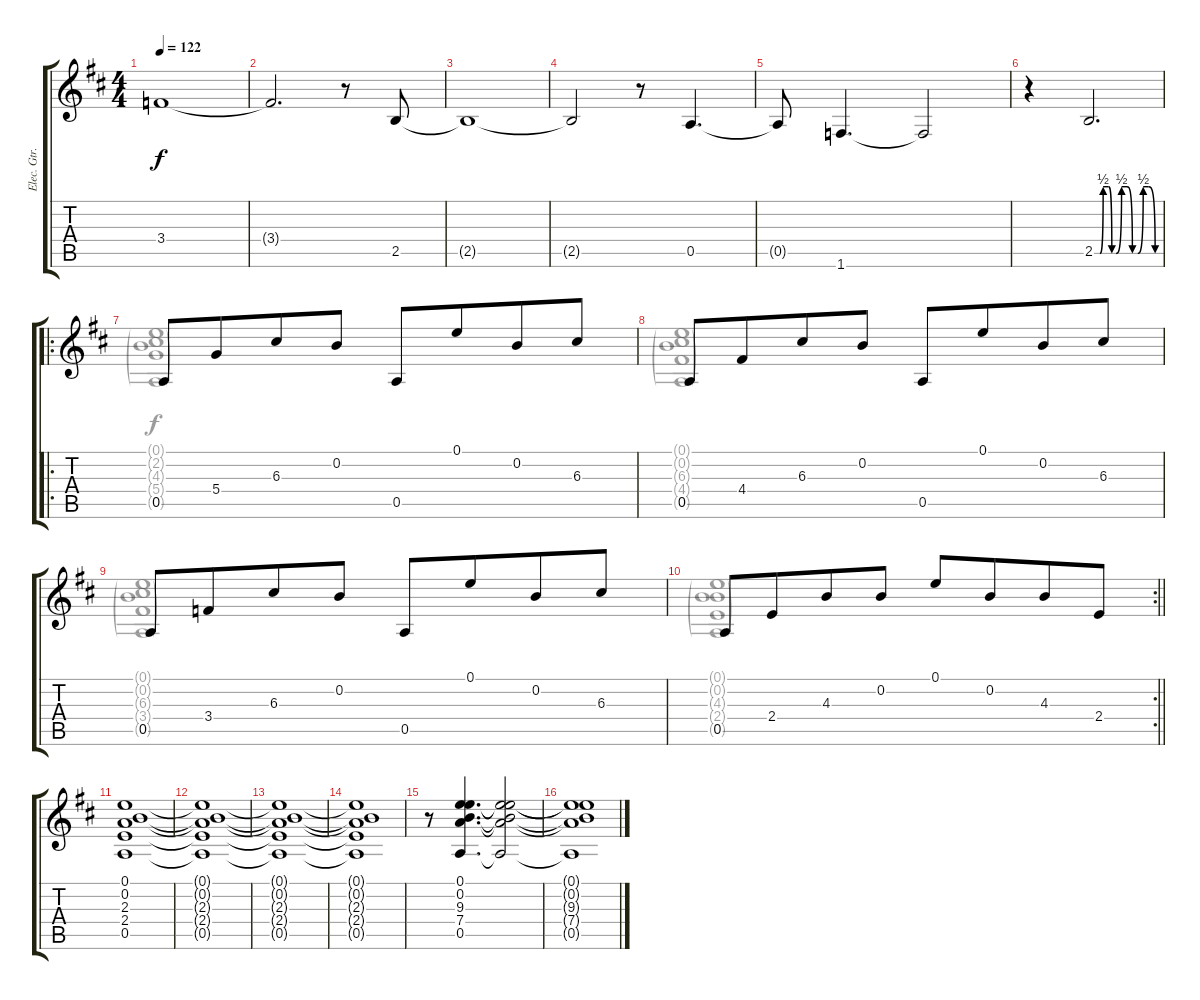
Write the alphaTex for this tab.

\track ("Elec. Gtr. 1" "Elec. Gtr.") {instrument distortionguitar}
\staff {score tabs}
\tuning (E4 B3 G3 D3 A2 E2) {hide}
\voice
\ts (4 4)
\tempo 122
\clef g2
\ks d
3.4.1{dy f} |
3.4{t}.2{d} r.8 2.5.8 |
2.5{t}.1 |
2.5{t}.2 r.8 0.5.4{d} |
0.5{t}.8 1.6.4{d} 1.6{t}.2 |
r.4 2.5{be (custom 0 0 5 0 8 2 13 2 16 0 20 0 25 2 30 2 35 0 40 0 45 2 50 2 56 0 60 0)}.2{d} |
\ro
0.5.8{volume 13 instrument acousticguitarsteel} 5.4.8{beam merge} 6.3.8 0.2.8 0.5.8 0.1.8{beam merge} 0.2.8 6.3.8 |
0.5.8 4.4.8{beam merge} 6.3.8 0.2.8 0.5.8 0.1.8{beam merge} 0.2.8 6.3.8 |
0.5.8 3.4.8{beam merge} 6.3.8 0.2.8 0.5.8 0.1.8{beam merge} 0.2.8 6.3.8 |
\rc 2
\barLineRight lightlight
0.5.8 2.4.8{beam merge} 4.3.8 0.2.8 0.1.8{beam Up} 0.2.8{beam Up beam merge} 4.3.8{beam Up} 2.4.8{beam Up} |
(0.1 0.2 2.3 2.4 0.5).1{volume 10 instrument distortionguitar} |
(0.1{t} 0.2{t} 2.3{t} 2.4{t} 0.5{t}).1 |
(0.1{t} 0.2{t} 2.3{t} 2.4{t} 0.5{t}).1 |
(0.1{t} 0.2{t} 2.3{t} 2.4{t} 0.5{t}).1 |
r.8{instrument distortionguitar} (0.1 0.2 9.3 7.4 0.5).4{d} (0.1{t} 0.2{t} 9.3{t} 7.4{t} 0.5{t}).2 |
(0.1{t} 0.2{t} 9.3{t} 7.4{t} 0.5{t}).1
\voice
\clef g2
\ottava regular
\simile none
\ks d
|
|
|
|
|
|
(0.1{g} 2.2{g} 4.3{g} 5.4{g} 0.5{g}).1 |
(0.1{g} 0.2{g} 6.3{g} 4.4{g} 0.5{g}).1 |
(0.1{g} 0.2{g} 6.3{g} 3.4{g} 0.5{g}).1 |
\barLineRight lightlight
(0.1{g} 0.2{g} 4.3{g} 2.4{g} 0.5{g}).1 |
|
|
|
|
|
